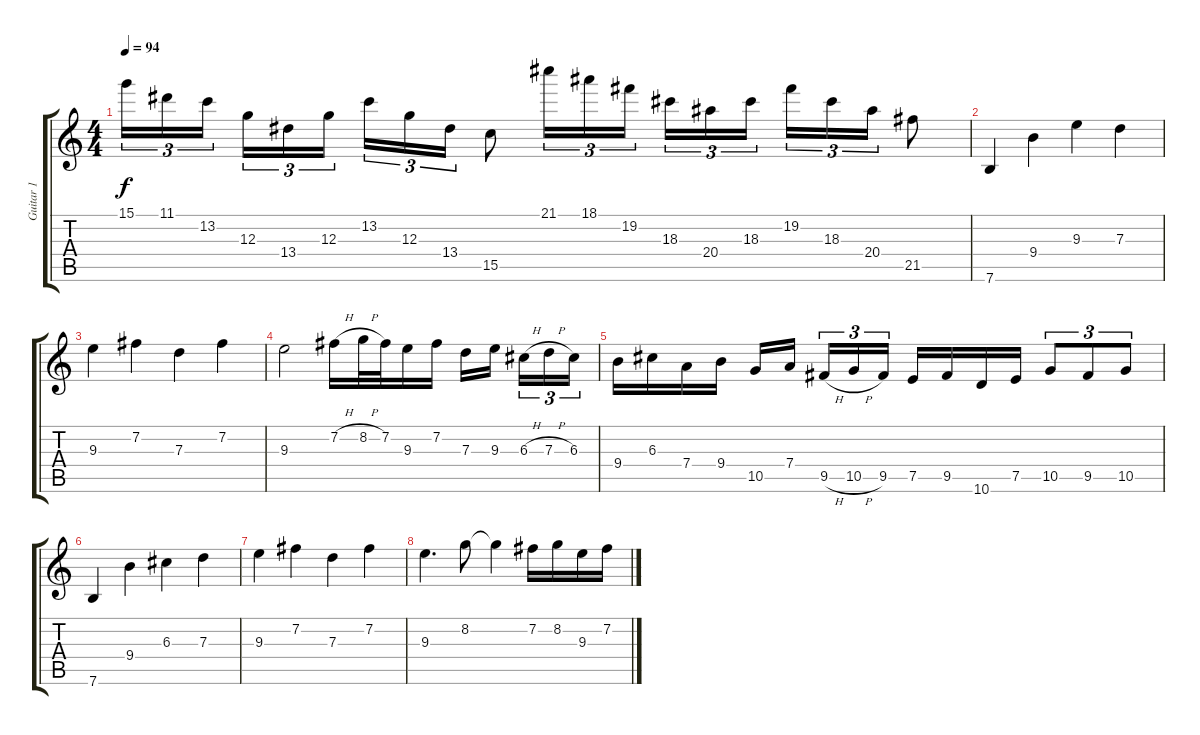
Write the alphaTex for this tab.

\track ("Guitar 1" "Guitar 1") {instrument distortionguitar}
\staff {score tabs}
\tuning (E4 B3 G3 D3 A2 E2) {hide}
\ts (4 4)
\tempo 94
\clef g2
\ks c
15.1.16{tu (3 2) dy f} 11.1.16{tu (3 2)} 13.2.16{tu (3 2)} 12.3.16{tu (3 2)} 13.4.16{tu (3 2)} 12.3.16{tu (3 2)} 13.2.16{tu (3 2)} 12.3.16{tu (3 2)} 13.4.16{tu (3 2)} 15.5.8 21.1.16{tu (3 2)} 18.1.16{tu (3 2)} 19.2.16{tu (3 2)} 18.3.16{tu (3 2)} 20.4.16{tu (3 2)} 18.3.16{tu (3 2)} 19.2.16{tu (3 2)} 18.3.16{tu (3 2)} 20.4.16{tu (3 2)} 21.5.8 |
7.6.4 9.4.4 9.3.4 7.3.4 |
9.3.4 7.2.4 7.3.4 7.2.4 |
9.3.2 7.2{h}.16 8.2{h}.32 7.2.32 9.3.16 7.2.16 7.3.16 9.3.16 6.3{h}.16{tu (3 2)} 7.3{h}.16{tu (3 2)} 6.3.16{tu (3 2)} |
9.4.16 6.3.16 7.4.16 9.4.16 10.5.16 7.4.16 9.5{h}.16{tu (3 2)} 10.5{h}.16{tu (3 2)} 9.5.16{tu (3 2)} 7.5.16 9.5.16 10.6.16 7.5.16 10.5.8{tu (3 2)} 9.5.8{tu (3 2)} 10.5.8{tu (3 2)} |
7.6.4 9.4.4 6.3.4 7.3.4 |
9.3.4 7.2.4 7.3.4 7.2.4 |
9.3.4{d} 8.2.8 8.2{t}.4 7.2.16 8.2.16 9.3.16 7.2.16
